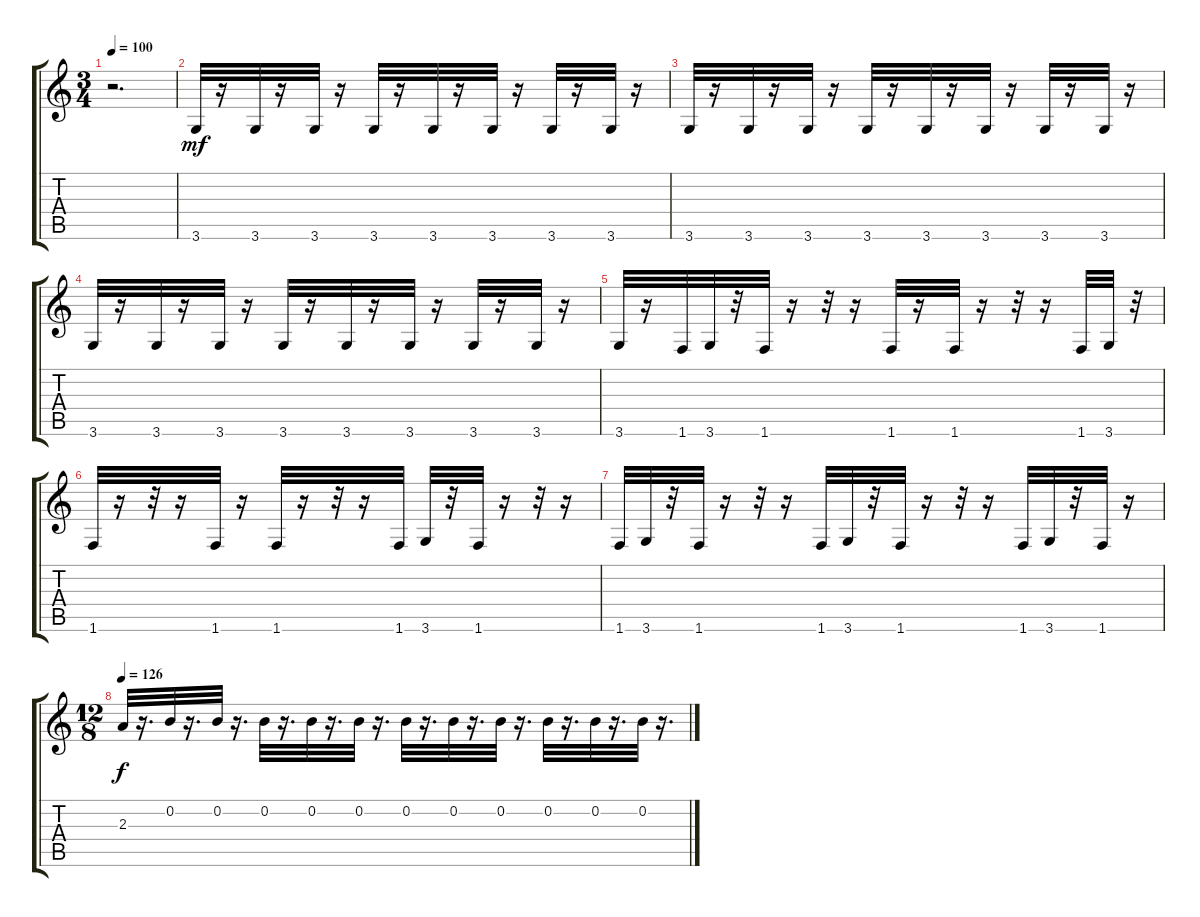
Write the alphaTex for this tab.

\track "" {instrument distortionguitar}
\staff {score tabs}
\tuning (E4 B3 G3 D3 A2 E2) {hide}
\ts (3 4)
\tempo 100
\clef g2
\ks c
r.2{d dy mf} |
3.6.32 r.16 3.6.32{volume 4} r.16 3.6.32{volume 4} r.16 3.6.32{volume 4} r.16 3.6.32{volume 5} r.16 3.6.32{volume 5} r.16 3.6.32{volume 5} r.16 3.6.32{volume 5} r.16 |
3.6.32{volume 6} r.16 3.6.32{volume 6} r.16 3.6.32{volume 6} r.16 3.6.32{volume 6} r.16 3.6.32{volume 6} r.16 3.6.32{volume 7} r.16 3.6.32{volume 7} r.16 3.6.32{volume 7} r.16 |
3.6.32{volume 8} r.16 3.6.32{volume 8} r.16 3.6.32{volume 8} r.16 3.6.32{volume 8} r.16 3.6.32{volume 8} r.16 3.6.32{volume 9} r.16 3.6.32{volume 9} r.16 3.6.32{volume 9} r.16 |
3.6.32{volume 9} r.16 1.6.32{volume 10} 3.6.32{volume 10} r.32 1.6.32{volume 10} r.16 r.32{volume 10} r.16 1.6.32{volume 10} r.16 1.6.32{volume 10} r.16 r.32{volume 11} r.16 1.6.32{volume 11} 3.6.32{volume 11} r.32 |
1.6.32{volume 11} r.16 r.32{volume 11} r.16 1.6.32{volume 12} r.16 1.6.32{volume 12} r.16 r.32{volume 12} r.16 1.6.32{volume 12} 3.6.32{volume 12} r.32 1.6.32 r.16 r.32 r.16 |
1.6.32 3.6.32 r.32 1.6.32 r.16 r.32 r.16 1.6.32 3.6.32 r.32 1.6.32 r.16 r.32 r.16 1.6.32 3.6.32 r.32 1.6.32 r.16 |
\ts (12 8)
\tempo 126
2.3.32{dy f} r.16{d} 0.2.32 r.16{d} 0.2.32 r.16{d} 0.2.32 r.16{d} 0.2.32 r.16{d} 0.2.32 r.16{d} 0.2.32 r.16{d} 0.2.32 r.16{d} 0.2.32 r.16{d} 0.2.32 r.16{d} 0.2.32 r.16{d} 0.2.32 r.16{d}
